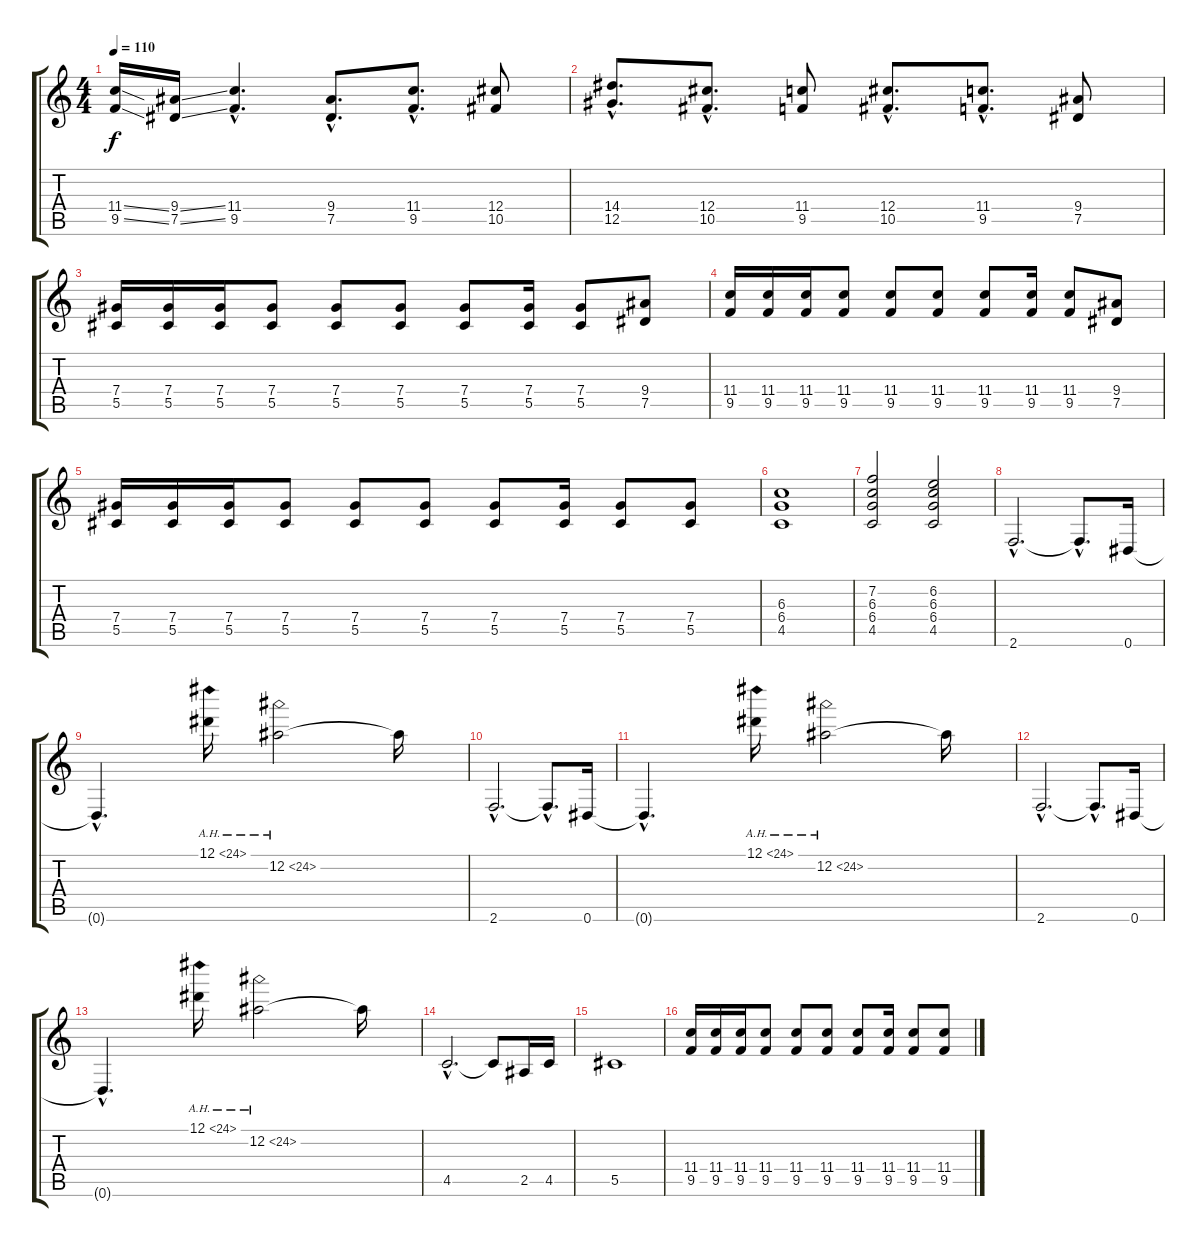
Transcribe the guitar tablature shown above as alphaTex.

\track "" {instrument overdrivenguitar}
\staff {score tabs}
\tuning (Eb4 Bb3 Gb3 Db3 Ab2 Eb2) {hide}
\ts (4 4)
\tempo 110
\clef g2
\ks c
(11.4{ss} 9.5{ss}).16{dy f} (9.4{ss} 7.5{ss}).16 (11.4{hac} 9.5{hac}).4{d} (9.4{hac} 7.5{hac}).8{d} (11.4{hac} 9.5{hac}).8{d} (12.4 10.5).8 |
(14.4{hac} 12.5{hac}).8{d} (12.4{hac} 10.5{hac}).8{d} (11.4 9.5).8 (12.4{hac} 10.5{hac}).8{d} (11.4{hac} 9.5{hac}).8{d} (9.4 7.5).8 |
(7.4 5.5).16 (7.4 5.5).16 (7.4 5.5).16 (7.4 5.5).8 (7.4 5.5).8 (7.4 5.5).8 (7.4 5.5).8 (7.4 5.5).16 (7.4 5.5).8 (9.4 7.5).8 |
(11.4 9.5).16 (11.4 9.5).16 (11.4 9.5).16 (11.4 9.5).8 (11.4 9.5).8 (11.4 9.5).8 (11.4 9.5).8 (11.4 9.5).16 (11.4 9.5).8 (9.4 7.5).8 |
(7.4 5.5).16 (7.4 5.5).16 (7.4 5.5).16 (7.4 5.5).8 (7.4 5.5).8 (7.4 5.5).8 (7.4 5.5).8 (7.4 5.5).16 (7.4 5.5).8 (7.4 5.5).8 |
(6.3 6.4 4.5).1 |
(7.2 6.3 6.4 4.5).2 (6.2 6.3 6.4 4.5).2 |
2.6{hac}.2{d} 2.6{hac t}.8{d} 0.6.16 |
0.6{hac t}.4{d} 12.1{ah 12}.16 12.2{ah 12}.2 12.2{t}.16 |
2.6{hac}.2{d} 2.6{hac t}.8{d} 0.6.16 |
0.6{hac t}.4{d} 12.1{ah 12}.16 12.2{ah 12}.2 12.2{t}.16 |
2.6{hac}.2{d} 2.6{hac t}.8{d} 0.6.16 |
0.6{hac t}.4{d} 12.1{ah 12}.16 12.2{ah 12}.2 12.2{t}.16 |
4.5{hac}.2{d} 4.5{t}.8 2.5.16 4.5.16 |
5.5.1 |
(11.4 9.5).16 (11.4 9.5).16 (11.4 9.5).16 (11.4 9.5).8 (11.4 9.5).8 (11.4 9.5).8 (11.4 9.5).8 (11.4 9.5).16 (11.4 9.5).8 (11.4 9.5).8
